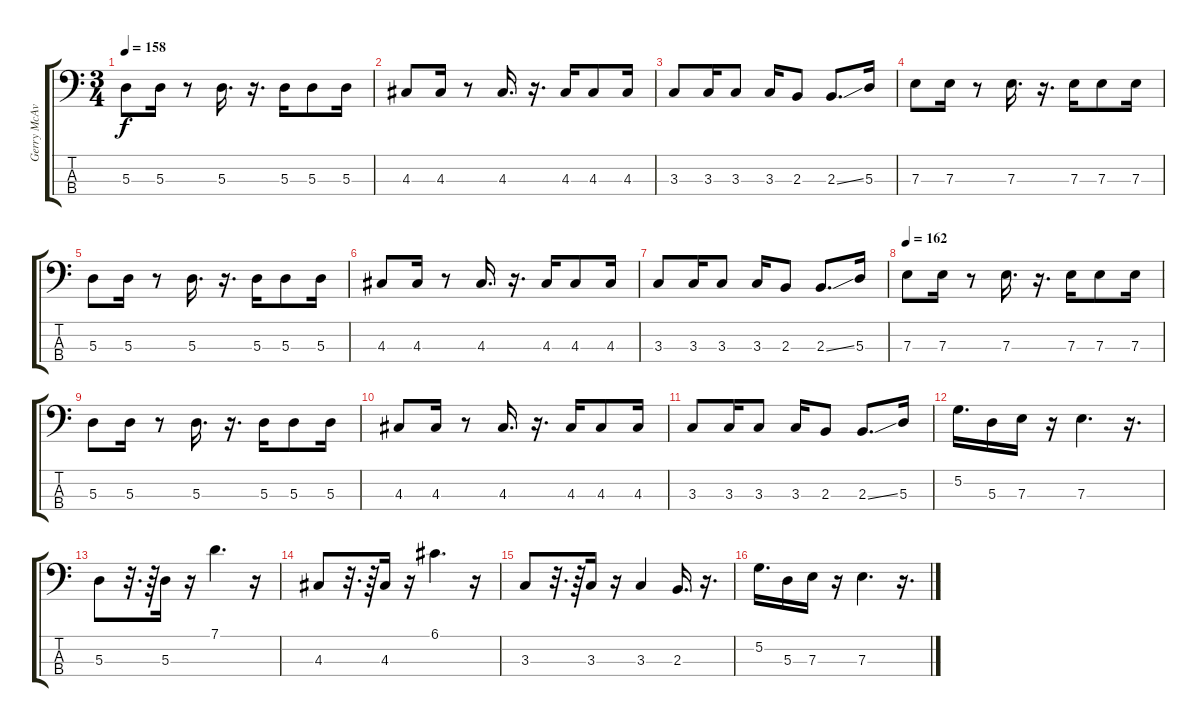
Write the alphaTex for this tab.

\track ("Gerry McAvoy" "Gerry McAv") {instrument electricbassfinger}
\staff {score tabs}
\tuning (G2 D2 A1 E1) {hide}
\ts (3 4)
\tempo 158
\clef f4
\ks c
5.3.8{dy f} 5.3.16 r.8 5.3.16{d} r.16{d} 5.3.16 5.3.8 5.3.16 |
4.3.8 4.3.16 r.8 4.3.16{d} r.16{d} 4.3.16 4.3.8 4.3.16 |
3.3.8 3.3.16 3.3.8 3.3.16 2.3.8 2.3{ss}.8{d} 5.3.16 |
7.3.8 7.3.16 r.8 7.3.16{d} r.16{d} 7.3.16 7.3.8 7.3.16 |
5.3.8 5.3.16 r.8 5.3.16{d} r.16{d} 5.3.16 5.3.8 5.3.16 |
4.3.8 4.3.16 r.8 4.3.16{d} r.16{d} 4.3.16 4.3.8 4.3.16 |
3.3.8 3.3.16 3.3.8 3.3.16 2.3.8 2.3{ss}.8{d} 5.3.16 |
\tempo 162
7.3.8 7.3.16 r.8 7.3.16{d} r.16{d} 7.3.16 7.3.8 7.3.16 |
5.3.8 5.3.16 r.8 5.3.16{d} r.16{d} 5.3.16 5.3.8 5.3.16 |
4.3.8 4.3.16 r.8 4.3.16{d} r.16{d} 4.3.16 4.3.8 4.3.16 |
3.3.8 3.3.16 3.3.8 3.3.16 2.3.8 2.3{ss}.8{d} 5.3.16 |
5.2.16{d} 5.3.16 7.3.16 r.16 7.3.4{d} r.16{d} |
5.3.8 r.32{d} r.64 5.3.16 r.16 7.1.4{d} r.16 |
4.3.8 r.32{d} r.64 4.3.16 r.16 6.1.4{d} r.16 |
3.3.8 r.32{d} r.64 3.3.16 r.16 3.3.4 2.3.16{d} r.16{d} |
5.2.16{d} 5.3.16 7.3.16 r.16 7.3.4{d} r.16{d}
